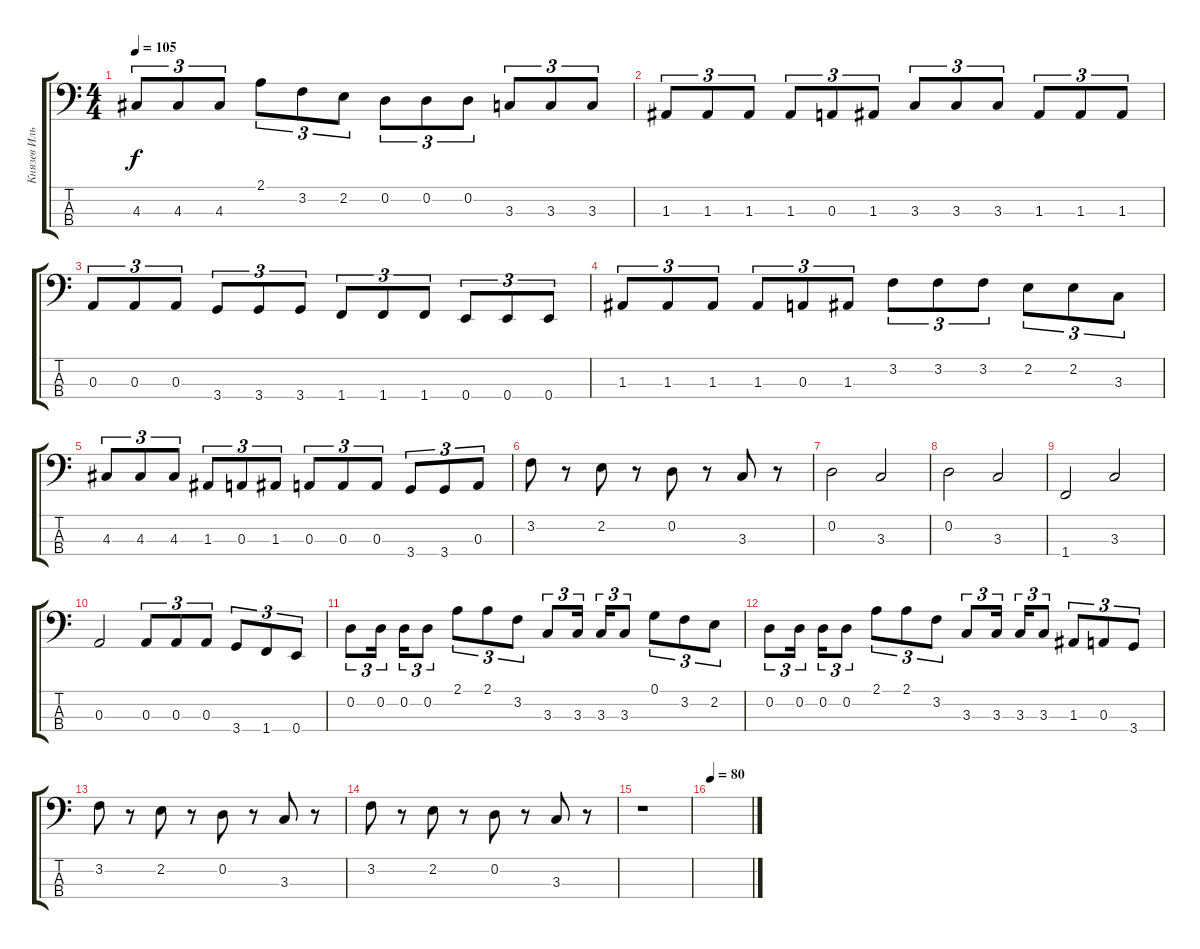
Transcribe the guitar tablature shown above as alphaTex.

\track ("Князев Илья" "Князев Иль") {instrument electricbasspick}
\staff {score tabs}
\tuning (G2 D2 A1 E1) {hide}
\ts (4 4)
\tempo 105
\clef f4
\ks c
4.3.8{tu (3 2) dy f} 4.3.8{tu (3 2)} 4.3.8{tu (3 2)} 2.1.8{tu (3 2)} 3.2.8{tu (3 2)} 2.2.8{tu (3 2)} 0.2.8{tu (3 2)} 0.2.8{tu (3 2)} 0.2.8{tu (3 2)} 3.3.8{tu (3 2)} 3.3.8{tu (3 2)} 3.3.8{tu (3 2)} |
1.3.8{tu (3 2)} 1.3.8{tu (3 2)} 1.3.8{tu (3 2)} 1.3.8{tu (3 2)} 0.3.8{tu (3 2)} 1.3.8{tu (3 2)} 3.3.8{tu (3 2)} 3.3.8{tu (3 2)} 3.3.8{tu (3 2)} 1.3.8{tu (3 2)} 1.3.8{tu (3 2)} 1.3.8{tu (3 2)} |
0.3.8{tu (3 2)} 0.3.8{tu (3 2)} 0.3.8{tu (3 2)} 3.4.8{tu (3 2)} 3.4.8{tu (3 2)} 3.4.8{tu (3 2)} 1.4.8{tu (3 2)} 1.4.8{tu (3 2)} 1.4.8{tu (3 2)} 0.4.8{tu (3 2)} 0.4.8{tu (3 2)} 0.4.8{tu (3 2)} |
1.3.8{tu (3 2)} 1.3.8{tu (3 2)} 1.3.8{tu (3 2)} 1.3.8{tu (3 2)} 0.3.8{tu (3 2)} 1.3.8{tu (3 2)} 3.2.8{tu (3 2)} 3.2.8{tu (3 2)} 3.2.8{tu (3 2)} 2.2.8{tu (3 2)} 2.2.8{tu (3 2)} 3.3.8{tu (3 2)} |
4.3.8{tu (3 2)} 4.3.8{tu (3 2)} 4.3.8{tu (3 2)} 1.3.8{tu (3 2)} 0.3.8{tu (3 2)} 1.3.8{tu (3 2)} 0.3.8{tu (3 2)} 0.3.8{tu (3 2)} 0.3.8{tu (3 2)} 3.4.8{tu (3 2)} 3.4.8{tu (3 2)} 0.3.8{tu (3 2)} |
3.2.8 r.8 2.2.8 r.8 0.2.8 r.8 3.3.8 r.8 |
0.2.2 3.3.2 |
0.2.2 3.3.2 |
1.4.2 3.3.2 |
0.3.2 0.3.8{tu (3 2)} 0.3.8{tu (3 2)} 0.3.8{tu (3 2)} 3.4.8{tu (3 2)} 1.4.8{tu (3 2)} 0.4.8{tu (3 2)} |
0.2.8{tu (3 2)} 0.2.16{tu (3 2)} 0.2.16{tu (3 2)} 0.2.8{tu (3 2)} 2.1.8{tu (3 2)} 2.1.8{tu (3 2)} 3.2.8{tu (3 2)} 3.3.8{tu (3 2)} 3.3.16{tu (3 2)} 3.3.16{tu (3 2)} 3.3.8{tu (3 2)} 0.1.8{tu (3 2)} 3.2.8{tu (3 2)} 2.2.8{tu (3 2)} |
0.2.8{tu (3 2)} 0.2.16{tu (3 2)} 0.2.16{tu (3 2)} 0.2.8{tu (3 2)} 2.1.8{tu (3 2)} 2.1.8{tu (3 2)} 3.2.8{tu (3 2)} 3.3.8{tu (3 2)} 3.3.16{tu (3 2)} 3.3.16{tu (3 2)} 3.3.8{tu (3 2)} 1.3.8{tu (3 2)} 0.3.8{tu (3 2)} 3.4.8{tu (3 2)} |
3.2.8 r.8 2.2.8 r.8 0.2.8 r.8 3.3.8 r.8 |
3.2.8 r.8 2.2.8 r.8 0.2.8 r.8 3.3.8 r.8 |
r.1 |
\tempo 80
